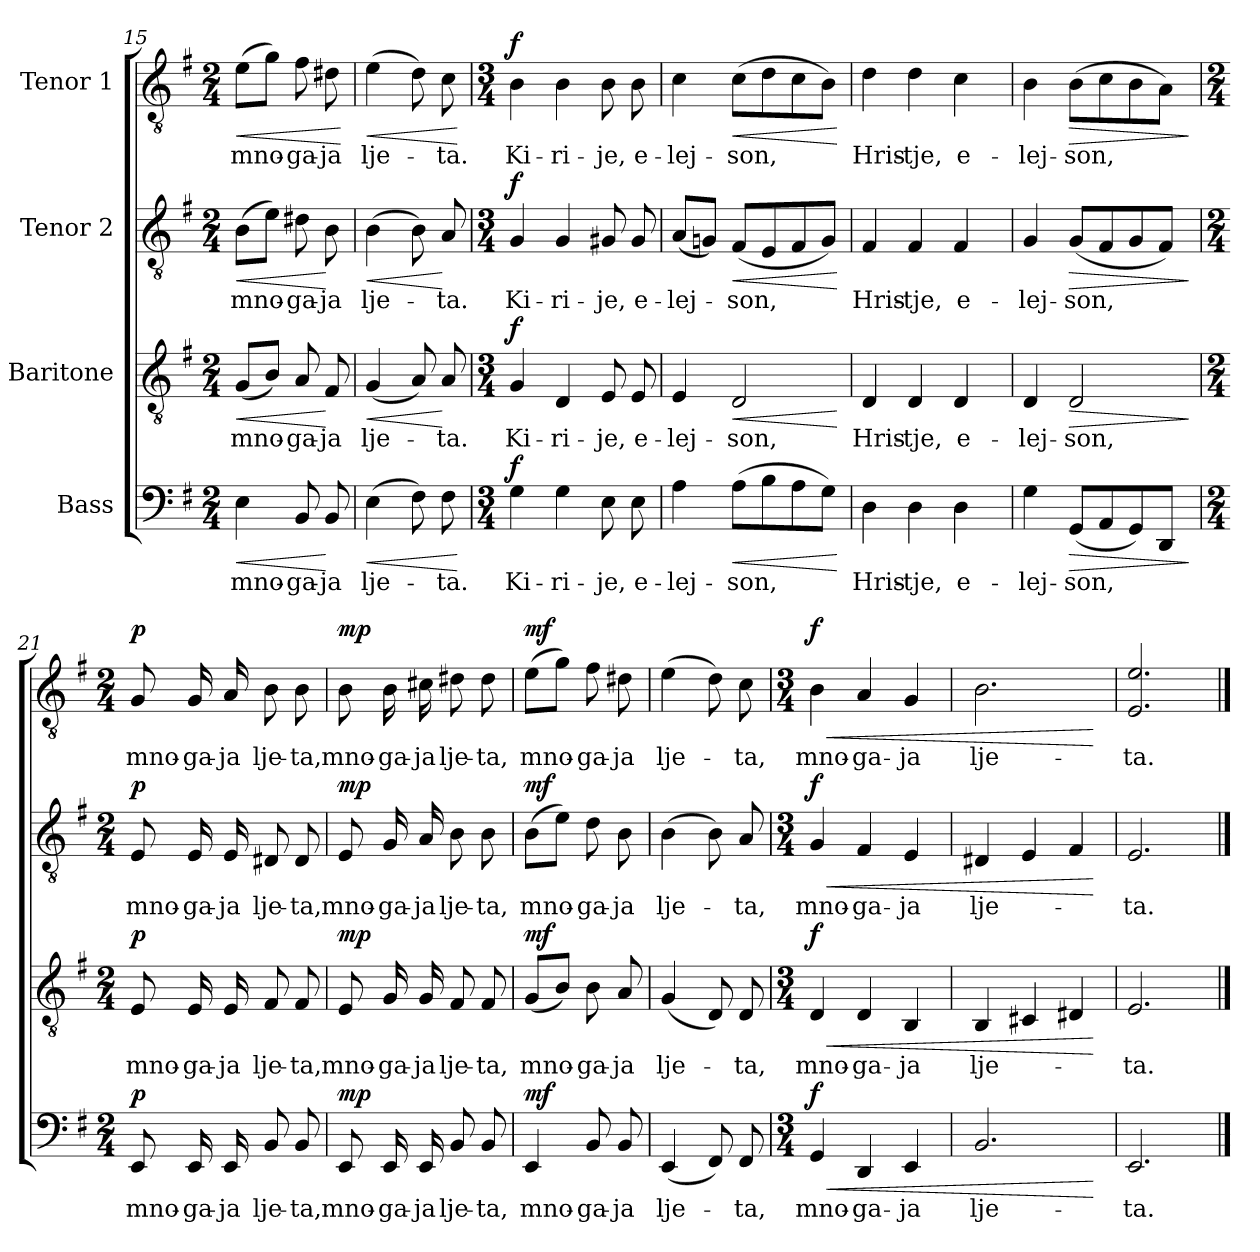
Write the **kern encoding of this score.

**kern	**text	**dynam	**kern	**text	**dynam	**kern	**text	**dynam	**kern	**text	**dynam
*part4	*part4	*part4	*part3	*part3	*part3	*part2	*part2	*part2	*part1	*part1	*part1
*staff4	*staff4	*staff4	*staff3	*staff3	*staff3	*staff2	*staff2	*staff2	*staff1	*staff1	*staff1
*I"Bass	*	*	*I"Baritone	*	*	*I"Tenor 2	*	*	*I"Tenor 1	*	*
*clefF4	*	*	*clefGv2	*	*	*clefGv2	*	*	*clefGv2	*	*
*k[f#]	*	*	*k[f#]	*	*	*k[f#]	*	*	*k[f#]	*	*
*G:	*	*	*G:	*	*	*G:	*	*	*G:	*	*
*M2/4	*	*	*M2/4	*	*	*M2/4	*	*	*M2/4	*	*
=15	=15	=15	=15	=15	=15	=15	=15	=15	=15	=15	=15
!	!	!LO:HP:b	!	!	!LO:HP:b	!	!	!LO:HP:b	!	!	!LO:HP:b
4E\	mno-	<	(8G/L	mno-	<	(8B\L	mno-	<	(8e\L	mno-	<
.	.	.	8B/J)	.	.	8e\J)	.	.	8g\J)	.	.
8BB/	-ga-	.	8A/	-ga-	.	8d#X\	-ga-	.	8f#\	-ga-	.
8BB/	-ja	[	8F#/	-ja	[	8B\	-ja	[	8d#X\	-ja	.
.	.	.	.	.	.	.	.	.	.	.	[
=16	=16	=16	=16	=16	=16	=16	=16	=16	=16	=16	=16
!	!	!LO:HP:b	!	!	!LO:HP:b	!	!	!LO:HP:b	!	!	!LO:HP:b
(4E\	lje-	<	(4G/	lje-	<	(4B\	lje-	<	(4e\	lje-	<
8F#\)	.	.	8A/)	.	.	8B\)	.	.	8d\)	.	.
8F#\	-ta.	.	8A/	-ta.	[	8A/	-ta.	[	8c\	-ta.	.
.	.	[	.	.	.	.	.	.	.	.	[
!!LO:PB:g=z
=17	=17	=17	=17	=17	=17	=17	=17	=17	=17	=17	=17
*M3/4	*	*	*M3/4	*	*	*M3/4	*	*	*M3/4	*	*
!	!	!LO:DY:b	!	!	!LO:DY:b	!	!	!LO:DY:b	!	!	!LO:DY:b
4G\	Ki-	f	4G/	Ki-	f	4G/	Ki-	f	4B\	Ki-	f
4G\	-ri-	.	4D/	-ri-	.	4G/	-ri-	.	4B\	-ri-	.
8E\	-je,	.	8E/	-je,	.	8G#X/	-je,	.	8B\	-je,	.
8E\	e-	.	8E/	e-	.	8G#/	e-	.	8B\	e-	.
=18	=18	=18	=18	=18	=18	=18	=18	=18	=18	=18	=18
4A\	-lej-	.	4E/	-lej-	.	(8A/L	-lej-	.	4c\	-lej-	.
.	.	.	.	.	.	8Gn/J)	.	.	.	.	.
!	!	!LO:HP:b	!	!	!LO:HP:b	!	!	!LO:HP:b	!	!	!LO:HP:b
(8A\L	-son,	<	2D/	-son,	<	(8F#/L	-son,	<	(8c\L	-son,	<
8B\	.	.	.	.	.	8E/	.	.	8d\	.	.
8A\	.	.	.	.	.	8F#/	.	.	8c\	.	.
8G\J)	.	.	.	.	.	8G/J)	.	.	8B\J)	.	.
.	.	[	.	.	[	.	.	[	.	.	[
=19	=19	=19	=19	=19	=19	=19	=19	=19	=19	=19	=19
*^	*	*	*	*	*	*	*	*	*	*	*
4D\	2ryy	Hris-	.	4D/	Hris-	.	4F#/	Hris-	.	4d\	Hris-	.
4D\	.	-tje,	.	4D/	-tje,	.	4F#/	-tje,	.	4d\	-tje,	.
4D\	16ryy	e-	.	4D/	e-	.	4F#/	e-	.	4c\	e-	.
.	8.ryy	.	.	.	.	.	.	.	.	.	.	.
*v	*v	*	*	*	*	*	*	*	*	*	*	*
=20	=20	=20	=20	=20	=20	=20	=20	=20	=20	=20	=20
4G\	-lej-	.	4D/	-lej-	.	4G/	-lej-	.	4B\	-lej-	.
!	!	!LO:HP:b	!	!	!LO:HP:b	!	!	!LO:HP:b	!	!	!LO:HP:b
(8GG/L	-son,	>	2D/	-son,	>	(8G/L	-son,	>	(8B\L	-son,	>
8AA/	.	.	.	.	.	8F#/	.	.	8c\	.	.
8GG/)	.	.	.	.	.	8G/	.	.	8B\	.	.
8DD/J	.	.	.	.	.	8F#/J)	.	.	8A\J)	.	.
32ryy	.	]	32ryy	.	]	32ryy	.	]	32ryy	.	]
=21	=21	=21	=21	=21	=21	=21	=21	=21	=21	=21	=21
*M2/4	*	*	*M2/4	*	*	*M2/4	*	*	*M2/4	*	*
!	!	!LO:DY:b	!	!	!LO:DY:b	!	!	!LO:DY:b	!	!	!LO:DY:b
8EE/	mno-	p	8E/	mno-	p	8E/	mno-	p	8G/	mno-	p
16EE/	-ga-	.	16E/	-ga-	.	16E/	-ga-	.	16G/	-ga-	.
16EE/	-ja	.	16E/	-ja	.	16E/	-ja	.	16A/	-ja	.
8BB/	lje-	.	8F#/	lje-	.	8D#X/	lje-	.	8B\	lje-	.
8BB/	-ta,	.	8F#/	-ta,	.	8D#/	-ta,	.	8B\	-ta,	.
!!LO:LB:g=z
=22	=22	=22	=22	=22	=22	=22	=22	=22	=22	=22	=22
!	!	!LO:DY:b	!	!	!LO:DY:b	!	!	!LO:DY:b	!	!	!LO:DY:b
8EE/	mno-	mp	8E/	mno-	mp	8E/	mno-	mp	8B\	mno-	mp
16EE/	-ga-	.	16G/	-ga-	.	16G/	-ga-	.	16B\	-ga-	.
16EE/	-ja	.	16G/	-ja	.	16A/	-ja	.	16c#X\	-ja	.
8BB/	lje-	.	8F#/	lje-	.	8B\	lje-	.	8d#X\	lje-	.
8BB/	-ta,	.	8F#/	-ta,	.	8B\	-ta,	.	8d#\	-ta,	.
=23	=23	=23	=23	=23	=23	=23	=23	=23	=23	=23	=23
!	!	!LO:DY:b	!	!	!LO:DY:b	!	!	!LO:DY:b	!	!	!LO:DY:b
4EE/	mno-	mf	(8G/L	mno-	mf	(8B\L	mno-	mf	(8e\L	mno-	mf
.	.	.	8B/J)	.	.	8e\J)	.	.	8g\J)	.	.
8BB/	-ga-	.	8B\	-ga-	.	8d\	-ga-	.	8f#\	-ga-	.
8BB/	-ja	.	8A/	-ja	.	8B\	-ja	.	8d#X\	-ja	.
=24	=24	=24	=24	=24	=24	=24	=24	=24	=24	=24	=24
(4EE/	lje-	.	(4G/	lje-	.	(4B\	lje-	.	(4e\	lje-	.
8FF#/)	.	.	8D/)	.	.	8B\)	.	.	8d\)	.	.
8FF#/	-ta,	.	8D/	-ta,	.	8A/	-ta,	.	8c\	-ta,	.
=25	=25	=25	=25	=25	=25	=25	=25	=25	=25	=25	=25
*M3/4	*	*	*M3/4	*	*	*M3/4	*	*	*M3/4	*	*
!	!	!LO:HP:b	!	!	!LO:HP:b	!	!	!LO:HP:b	!	!	!LO:HP:b
!	!	!LO:DY:n=1:b	!	!	!LO:DY:n=1:b	!	!	!LO:DY:n=1:b	!	!	!LO:DY:n=1:b
4GG/	mno-	< f	4D/	mno-	< f	4G/	mno-	< f	4B\	mno-	< f
4DD/	-ga-	.	4D/	-ga-	.	4F#/	-ga-	.	4A/	-ga-	.
4EE/	-ja	.	4BB/	-ja	.	4E/	-ja	.	4G/	-ja	.
=26	=26	=26	=26	=26	=26	=26	=26	=26	=26	=26	=26
2.BB/	lje-	.	4BB/	lje-	.	4D#X/	lje-	.	2.B\	lje-	.
.	.	.	4C#X/	.	.	4E/	.	.	.	.	.
.	.	.	4D#X/	.	.	4F#/	.	.	.	.	.
.	.	[	.	.	[	.	.	[	.	.	[
=27	=27	=27	=27	=27	=27	=27	=27	=27	=27	=27	=27
2.EE/	-ta.	.	2.E/	-ta.	.	2.E/	-ta.	.	2.E/ 2.e/	-ta.	.
==	==	==	==	==	==	==	==	==	==	==	==
*-	*-	*-	*-	*-	*-	*-	*-	*-	*-	*-	*-
